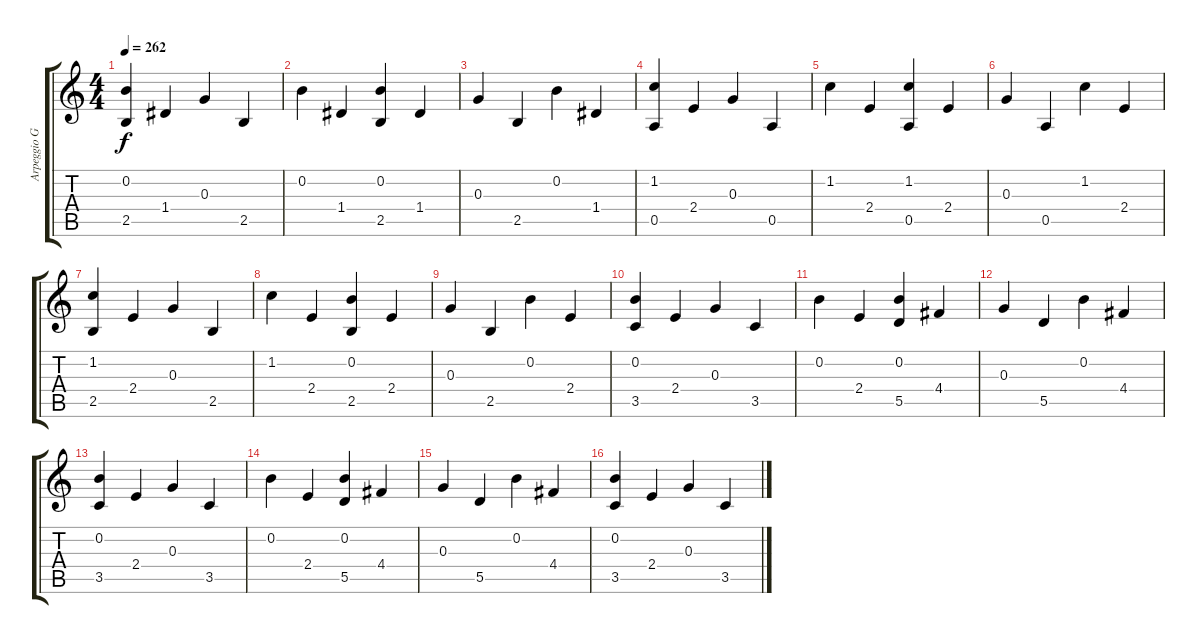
\track ("Arpeggio Guitar" "Arpeggio G") {instrument acousticguitarsteel}
\staff {score tabs}
\tuning (E4 B3 G3 D3 A2 E2) {hide}
\ts (4 4)
\tempo 262
\clef g2
\ks c
(0.2 2.5).4{dy f} 1.4.4 0.3.4 2.5.4 |
0.2.4 1.4.4 (0.2 2.5).4 1.4.4 |
0.3.4 2.5.4 0.2.4 1.4.4 |
(1.2 0.5).4 2.4.4 0.3.4 0.5.4 |
1.2.4 2.4.4 (1.2 0.5).4 2.4.4 |
0.3.4 0.5.4 1.2.4 2.4.4 |
(1.2 2.5).4 2.4.4 0.3.4 2.5.4 |
1.2.4 2.4.4 (0.2 2.5).4 2.4.4 |
0.3.4 2.5.4 0.2.4 2.4.4 |
(0.2 3.5).4 2.4.4 0.3.4 3.5.4 |
0.2.4 2.4.4 (0.2 5.5).4 4.4.4 |
0.3.4 5.5.4 0.2.4 4.4.4 |
(0.2 3.5).4 2.4.4 0.3.4 3.5.4 |
0.2.4 2.4.4 (0.2 5.5).4 4.4.4 |
0.3.4 5.5.4 0.2.4 4.4.4 |
(0.2 3.5).4 2.4.4 0.3.4 3.5.4
